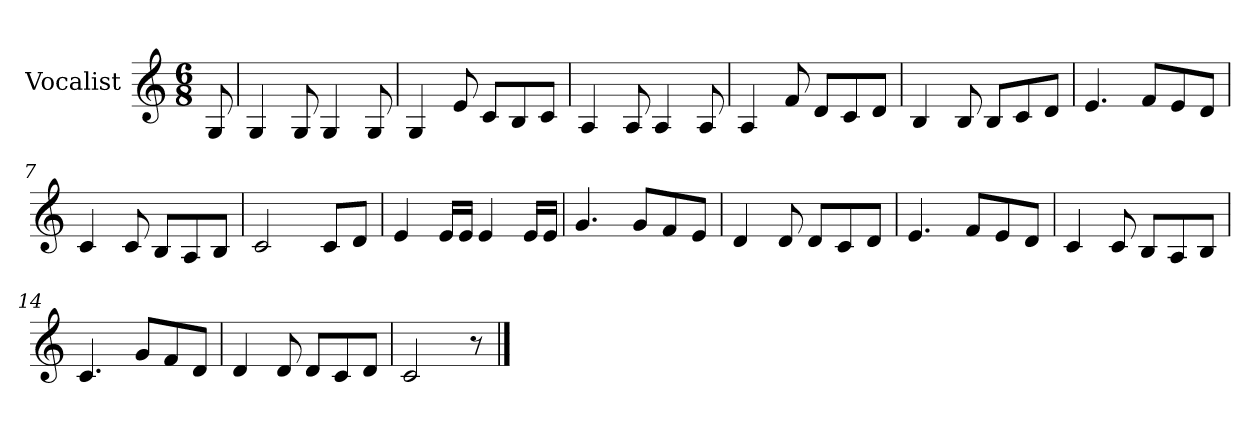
**kern
*part1
*staff1
*I"Vocalist
*k[]
*C:
*M6/8
=
8G
=1
4G
8G
4G
8G
=2
4G
8e
8cL
8B
8cJ
=3
4A
8A
4A
8A
=4
4A
8f
8dL
8c
8dJ
=5
4B
8B
8BL
8c
8dJ
=6
4.e
8fL
8e
8dJ
=7
4c
8c
8BL
8A
8BJ
=8
2c
8cL
8dJ
=9
4e
16eLL
16eJJ
4e
16eLL
16eJJ
=10
4.g
8gL
8f
8eJ
=11
4d
8d
8dL
8c
8dJ
=12
4.e
8fL
8e
8dJ
=13
4c
8c
8BL
8A
8BJ
=14
4.c
8gL
8f
8dJ
=15
4d
8d
8dL
8c
8dJ
=16
2c
8r
==
*-
